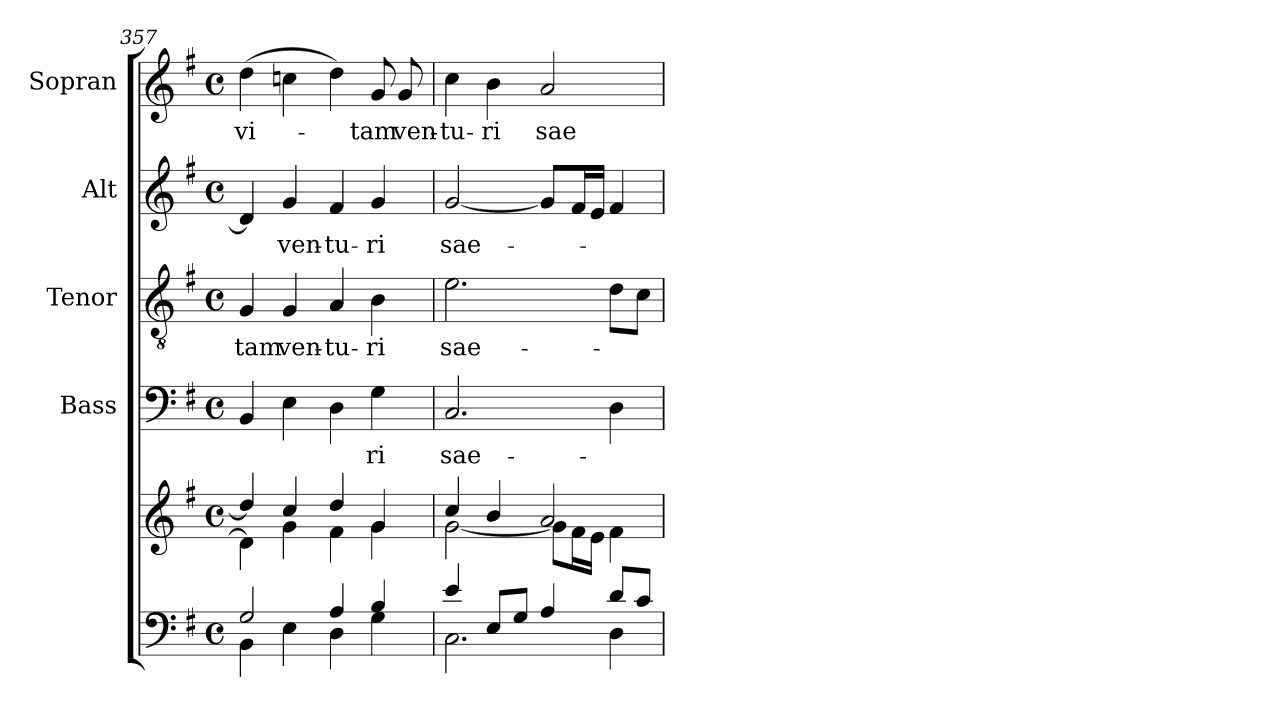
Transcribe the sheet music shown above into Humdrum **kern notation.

**kern	**kern	**kern	**text	**kern	**text	**kern	**text	**kern	**text
*part5	*part5	*part4	*part4	*part3	*part3	*part2	*part2	*part1	*part1
*staff6	*staff5	*staff4	*staff4	*staff3	*staff3	*staff2	*staff2	*staff1	*staff1
*	*	*I"Bass	*	*I"Tenor	*	*I"Alt	*	*I"Sopran	*
*	*	*I'B.	*	*I'T.	*	*I'A.	*	*I'S.	*
*clefF4	*clefG2	*clefF4	*	*clefGv2	*	*clefG2	*	*clefG2	*
*k[f#]	*k[f#]	*k[f#]	*	*k[f#]	*	*k[f#]	*	*k[f#]	*
*G:	*G:	*G:	*	*G:	*	*G:	*	*G:	*
*M4/4	*M4/4	*M4/4	*	*M4/4	*	*M4/4	*	*M4/4	*
*met(c)	*met(c)	*met(c)	*	*met(c)	*	*met(c)	*	*met(c)	*
=357	=357	=357	=357	=357	=357	=357	=357	=357	=357
*^	*^	*	*	*	*	*	*	*	*
!	!	!	!	!	!	!	!LO:LY:b	!	!	!	!LO:LY:b
2G/	4BB\	4dd/]	4d\]	4BB/	.	4G/	-tam	4d/]	.	(>4dd\	vi-
!	!	!	!	!	!	!	!LO:LY:b	!	!LO:LY:b	!	!
.	4E\	4cc/	4g\	4E\	.	4G/	ven-	4g/	ven-	4ccn\	.
!	!	!	!	!	!	!	!LO:LY:b	!	!LO:LY:b	!	!
4A/	4D\	4dd/	4f#\	4D\	.	4A/	-tu-	4f#/	-tu-	4dd\)	.
!	!	!	!	!	!LO:LY:b	!	!LO:LY:b	!	!LO:LY:b	!	!LO:LY:b
4B/	4G\	4g/	4g\	4G\	-ri	4B\	-ri	4g/	-ri	8g/	-tam
!	!	!	!	!	!	!	!	!	!	!	!LO:LY:b
.	.	.	.	.	.	.	.	.	.	8g/	ven-
=358	=358	=358	=358	=358	=358	=358	=358	=358	=358	=358	=358
!	!	!	!	!	!LO:LY:b	!	!LO:LY:b	!	!LO:LY:b	!	!LO:LY:b
4e/	2.C\	4cc/	[<2g\	2.C/	sae-	2.e\	sae-	[2g/	sae-	4cc\	-tu-
!	!	!	!	!	!	!	!	!	!	!	!LO:LY:b
8E/L	.	4b/	.	.	.	.	.	.	.	4b\	-ri
8G/J	.	.	.	.	.	.	.	.	.	.	.
!	!	!	!	!	!	!	!	!	!	!	!LO:LY:b
4A/	.	2a/	8g\L]	.	.	.	.	8g/L]	.	2a/	sae-
.	.	.	16f#\L	.	.	.	.	16f#/L	.	.	.
.	.	.	16e\JJ	.	.	.	.	16e/JJ	.	.	.
8d/L	4D\	.	4f#\	4D\	.	8d\L	.	4f#/	.	.	.
8c/J	.	.	.	.	.	8c\J	.	.	.	.	.
*v	*v	*	*	*	*	*	*	*	*	*	*
*	*v	*v	*	*	*	*	*	*	*	*
=	=	=	=	=	=	=	=	=	=
*-	*-	*-	*-	*-	*-	*-	*-	*-	*-
